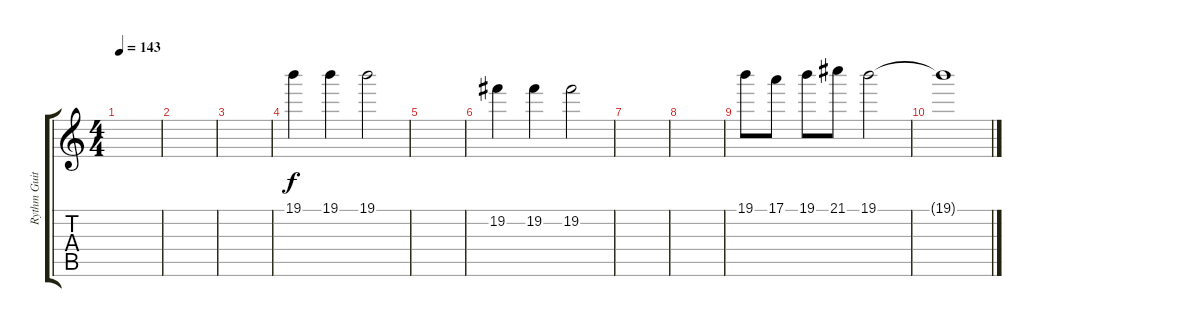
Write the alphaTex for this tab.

\track ("Rythm Guitar I (overdriven)" "Rythm Guit") {instrument overdrivenguitar}
\staff {score tabs}
\tuning (E4 B3 G3 D3 A2 E2) {hide}
\ts (4 4)
\tempo 143
\clef g2
\ks c
|
|
|
19.1.4 19.1.4 19.1.2 |
|
19.2.4 19.2.4 19.2.2 |
|
|
19.1.8 17.1.8 19.1.8 21.1.8 19.1.2 |
19.1{t}.1
